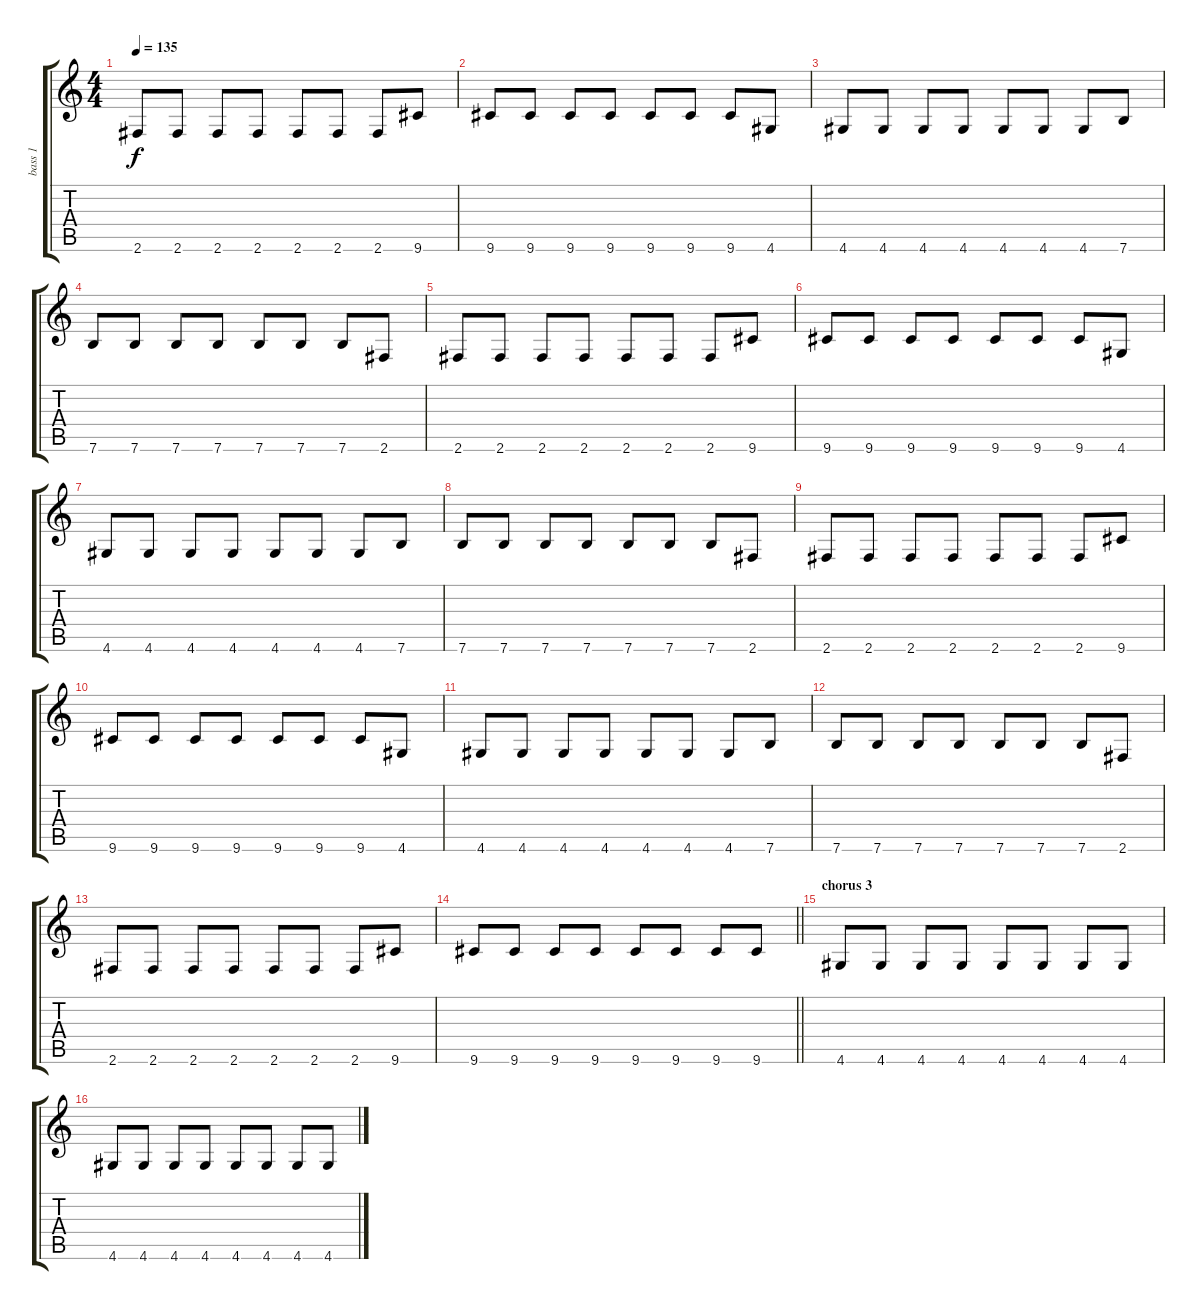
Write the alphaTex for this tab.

\track ("bass 1" "bass 1") {instrument electricbasspick}
\staff {score tabs}
\tuning (E4 B3 G3 D3 A2 E2) {hide}
\ts (4 4)
\tempo 135
\clef g2
\ks c
2.6.8{dy f} 2.6.8 2.6.8 2.6.8 2.6.8 2.6.8 2.6.8 9.6.8 |
9.6.8 9.6.8 9.6.8 9.6.8 9.6.8 9.6.8 9.6.8 4.6.8 |
4.6.8 4.6.8 4.6.8 4.6.8 4.6.8 4.6.8 4.6.8 7.6.8 |
7.6.8 7.6.8 7.6.8 7.6.8 7.6.8 7.6.8 7.6.8 2.6.8 |
2.6.8 2.6.8 2.6.8 2.6.8 2.6.8 2.6.8 2.6.8 9.6.8 |
9.6.8 9.6.8 9.6.8 9.6.8 9.6.8 9.6.8 9.6.8 4.6.8 |
4.6.8 4.6.8 4.6.8 4.6.8 4.6.8 4.6.8 4.6.8 7.6.8 |
7.6.8 7.6.8 7.6.8 7.6.8 7.6.8 7.6.8 7.6.8 2.6.8 |
2.6.8 2.6.8 2.6.8 2.6.8 2.6.8 2.6.8 2.6.8 9.6.8 |
9.6.8 9.6.8 9.6.8 9.6.8 9.6.8 9.6.8 9.6.8 4.6.8 |
4.6.8 4.6.8 4.6.8 4.6.8 4.6.8 4.6.8 4.6.8 7.6.8 |
7.6.8 7.6.8 7.6.8 7.6.8 7.6.8 7.6.8 7.6.8 2.6.8 |
2.6.8 2.6.8 2.6.8 2.6.8 2.6.8 2.6.8 2.6.8 9.6.8 |
\barLineRight lightlight
9.6.8 9.6.8 9.6.8 9.6.8 9.6.8 9.6.8 9.6.8 9.6.8 |
\section ("" "chorus 3")
4.6.8 4.6.8 4.6.8 4.6.8 4.6.8 4.6.8 4.6.8 4.6.8 |
4.6.8 4.6.8 4.6.8 4.6.8 4.6.8 4.6.8 4.6.8 4.6.8
